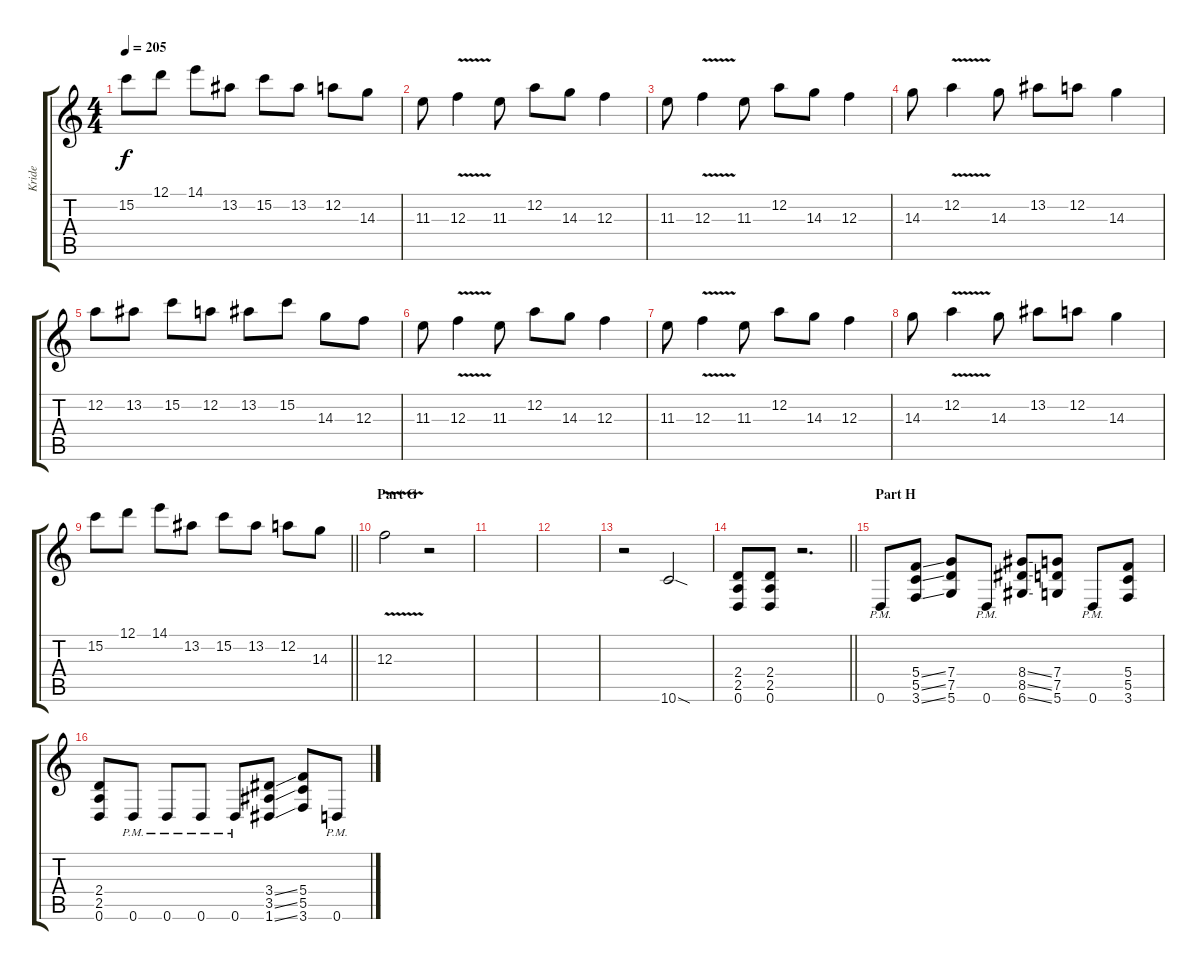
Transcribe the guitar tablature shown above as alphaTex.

\track ("Kride" "Kride") {instrument distortionguitar}
\staff {score tabs}
\tuning (D4 A3 F3 C3 G2 D2) {hide}
\ts (4 4)
\tempo 205
\clef g2
\ks c
15.2.8{dy f} 12.1.8 14.1.8 13.2.8 15.2.8 13.2.8 12.2.8 14.3.8 |
11.3.8 12.3{v}.4 11.3.8 12.2.8 14.3.8 12.3.4 |
11.3.8 12.3{v}.4 11.3.8 12.2.8 14.3.8 12.3.4 |
14.3.8 12.2{v}.4 14.3.8 13.2.8 12.2.8 14.3.4 |
12.2.8 13.2.8 15.2.8 12.2.8 13.2.8 15.2.8 14.3.8 12.3.8 |
11.3.8 12.3{v}.4 11.3.8 12.2.8 14.3.8 12.3.4 |
11.3.8 12.3{v}.4 11.3.8 12.2.8 14.3.8 12.3.4 |
14.3.8 12.2{v}.4 14.3.8 13.2.8 12.2.8 14.3.4 |
\barLineRight lightlight
15.2.8 12.1.8 14.1.8 13.2.8 15.2.8 13.2.8 12.2.8 14.3.8 |
\section ("" "Part G")
12.3{v}.2{instrument guitarharmonics} r.2{instrument distortionguitar} |
|
|
r.2 10.6{sod}.2 |
\barLineRight lightlight
(2.4 2.5 0.6).8 (2.4 2.5 0.6).8 r.2{d} |
\section ("" "Part H")
0.6{pm}.8 (5.4{ss} 5.5{ss} 3.6{ss}).8 (7.4 7.5 5.6).8 0.6{pm}.8 (8.4{ss} 8.5{ss} 6.6{ss}).8 (7.4 7.5 5.6).8 0.6{pm}.8 (5.4 5.5 3.6).8 |
(2.4 2.5 0.6).8 0.6{pm}.8 0.6{pm}.8 0.6{pm}.8 0.6{pm}.8 (3.4{ss} 3.5{ss} 1.6{ss}).8 (5.4 5.5 3.6).8 0.6{pm}.8
